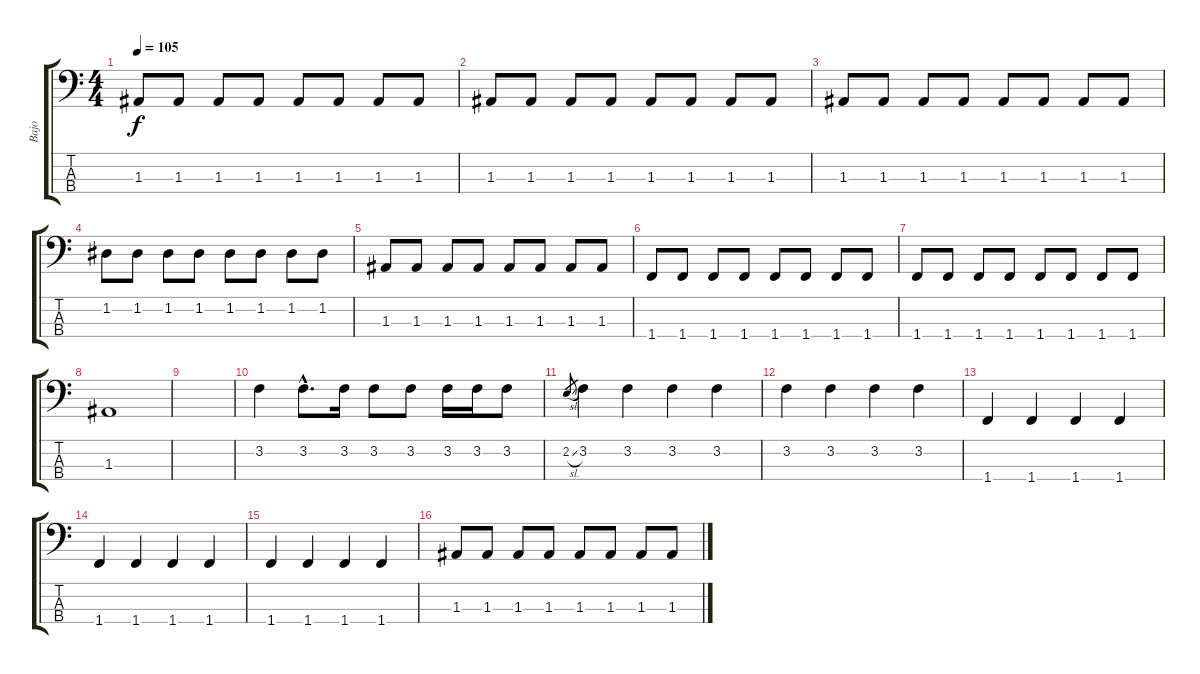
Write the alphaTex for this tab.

\track ("Bajo" "Bajo") {instrument electricbassfinger}
\staff {score tabs}
\tuning (G2 D2 A1 E1) {hide}
\ts (4 4)
\tempo 105
\clef f4
\ks c
1.3.8{dy f} 1.3.8 1.3.8 1.3.8 1.3.8 1.3.8 1.3.8 1.3.8 |
1.3.8 1.3.8 1.3.8 1.3.8 1.3.8 1.3.8 1.3.8 1.3.8 |
1.3.8 1.3.8 1.3.8 1.3.8 1.3.8 1.3.8 1.3.8 1.3.8 |
1.2.8 1.2.8 1.2.8 1.2.8 1.2.8 1.2.8 1.2.8 1.2.8 |
1.3.8 1.3.8 1.3.8 1.3.8 1.3.8 1.3.8 1.3.8 1.3.8 |
1.4.8 1.4.8 1.4.8 1.4.8 1.4.8 1.4.8 1.4.8 1.4.8 |
1.4.8 1.4.8 1.4.8 1.4.8 1.4.8 1.4.8 1.4.8 1.4.8 |
1.3.1 |
|
3.2.4 3.2{hac}.8{d} 3.2.16 3.2.8 3.2.8 3.2.16 3.2.16 3.2.8 |
2.2{sl}.8{gr} 3.2.4 3.2.4 3.2.4 3.2.4 |
3.2.4 3.2.4 3.2.4 3.2.4 |
1.4.4 1.4.4 1.4.4 1.4.4 |
1.4.4 1.4.4 1.4.4 1.4.4 |
1.4.4 1.4.4 1.4.4 1.4.4 |
1.3.8 1.3.8 1.3.8 1.3.8 1.3.8 1.3.8 1.3.8 1.3.8
